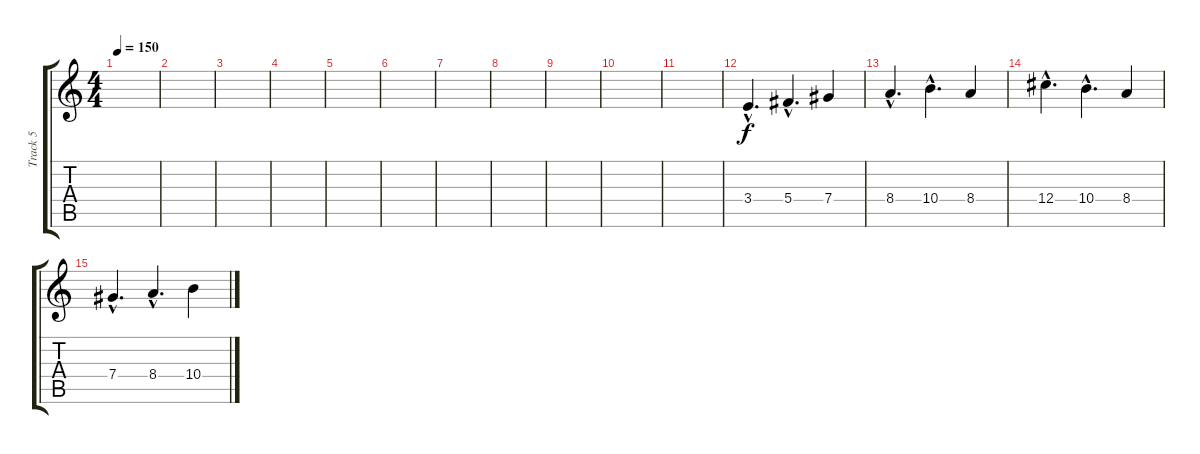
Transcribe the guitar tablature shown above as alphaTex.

\track ("Track 5" "Track 5") {instrument distortionguitar}
\staff {score tabs}
\tuning (Eb4 Bb3 Gb3 Db3 Ab2 Eb2) {hide}
\ts (4 4)
\tempo 150
\clef g2
\ks c
|
|
|
|
|
|
|
|
|
|
|
3.4{hac}.4{d} 5.4{hac}.4{d} 7.4.4 |
8.4{hac}.4{d} 10.4{hac}.4{d} 8.4.4 |
12.4{hac}.4{d} 10.4{hac}.4{d} 8.4.4 |
7.4{hac}.4{d} 8.4{hac}.4{d} 10.4.4
